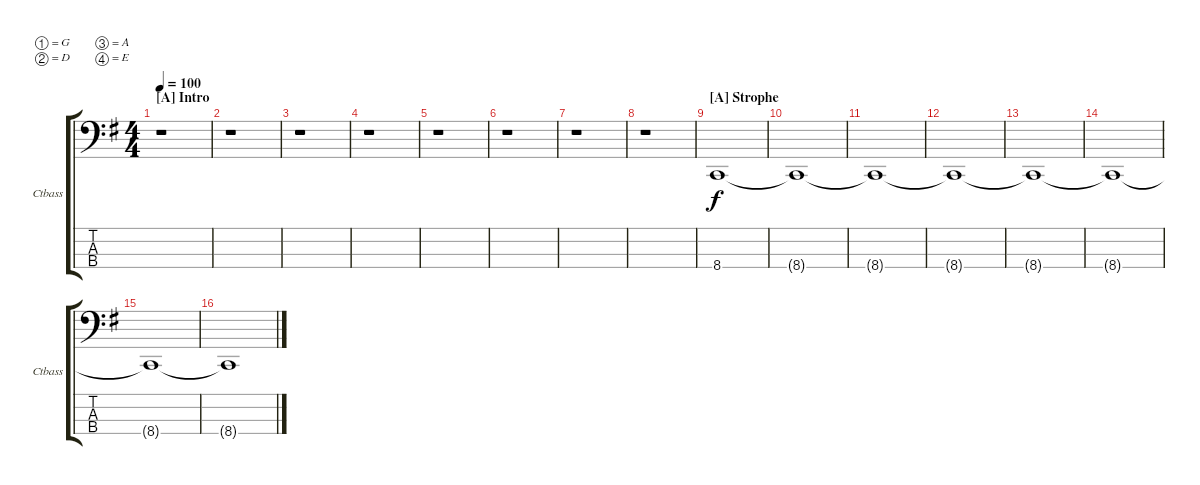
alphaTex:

\defaultSystemsLayout 4
\bracketExtendMode groupsimilarinstruments
\singleTrackTrackNamePolicy allsystems
\multiTrackTrackNamePolicy allsystems
\firstSystemTrackNameOrientation horizontal
\otherSystemsTrackNameOrientation horizontal
\track ("Contrabass" "Ctbass") {instrument contrabass}
\staff {score tabs}
\tuning (G2 D2 A1 E0)
\ts (4 4)
\section ("A" "Intro")
\tempo 100
\clef f4
\scale
0.487395
\ks g
r.1{dy f instrument contrabass} |
\scale
0.256303 r.1 |
\scale
0.256303 r.1 |
\scale
0.333333 r.1 |
\scale
0.333333 r.1 |
\scale
0.333333 r.1 |
\scale
0.333333 r.1 |
\scale
0.333333 r.1 |
\section ("A" "Strophe")
\scale
0.333333 8.4.1 |
\scale
0.333333 8.4{t}.1 |
\scale
0.333333 8.4{t}.1 |
\scale
0.333333 8.4{t}.1 |
\scale
0.333333 8.4{t}.1 |
\scale
0.333333 8.4{t}.1 |
\scale
0.333333 8.4{t}.1 |
\scale
0.333333 8.4{t}.1
